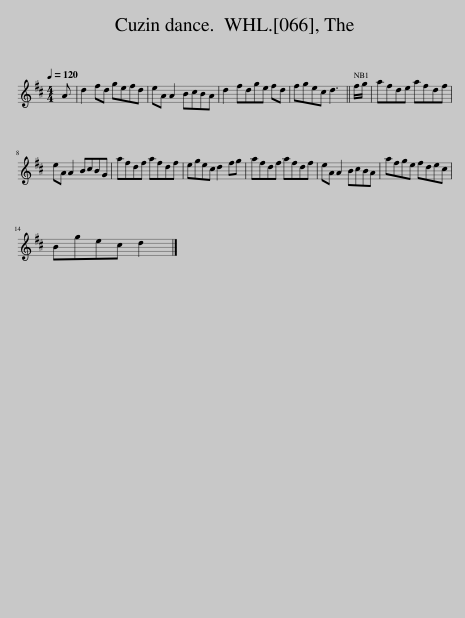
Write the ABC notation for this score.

X:1
L:1/8
Q:1/4=120
M:4/4
I:linebreak $
K:D
V:1 treble
V:1
 A | d2 fd gefd | eA A2 BcBA | d2 fdge fd | fgec d3 || %5
 f/g/ | afde afdf |$ eA A2 BcBG | afdf afdf | egec d2 fg | %10
 afdf afdf | eA A2 BcBA | afge fdec |$ Bgec d2 |] %14
